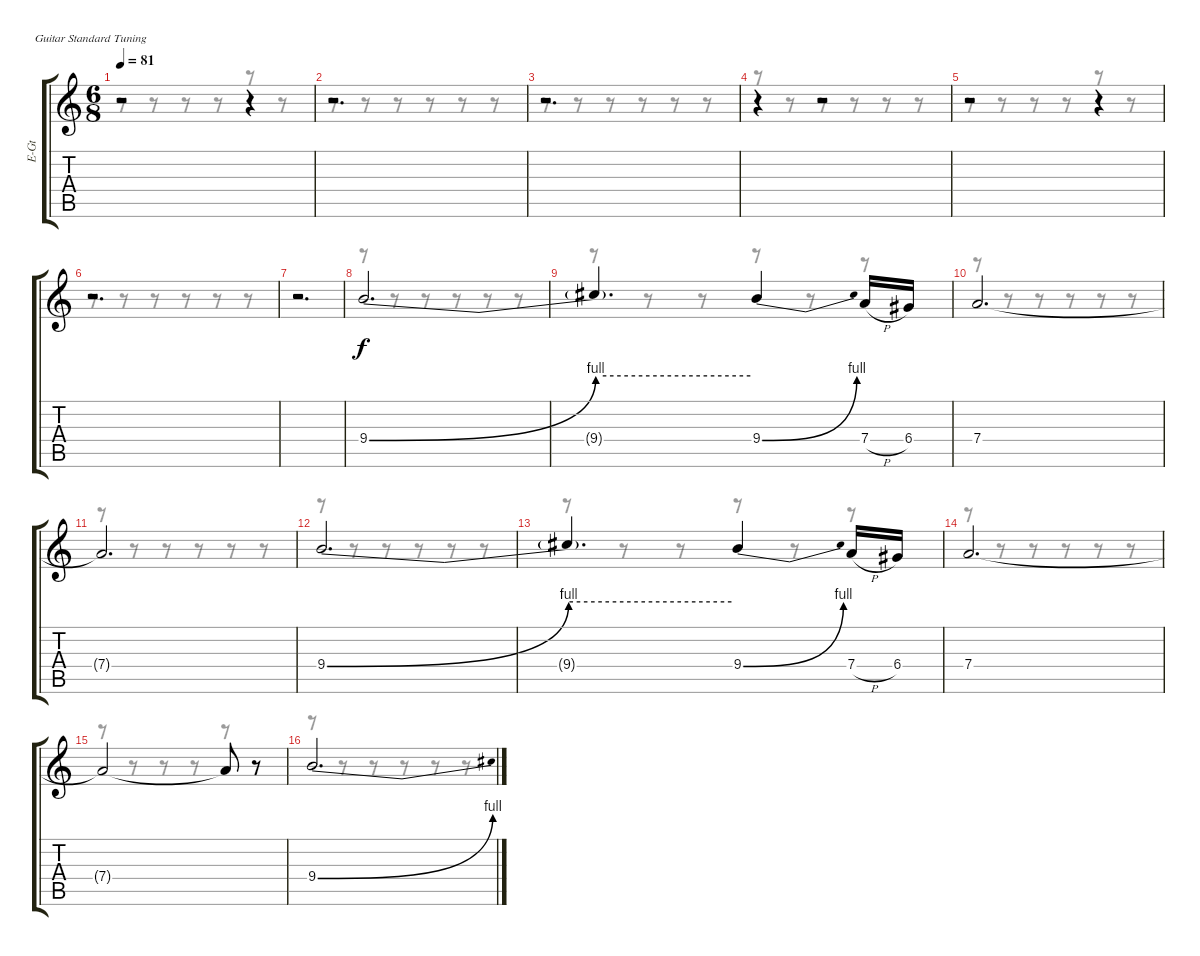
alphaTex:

\bracketExtendMode groupsimilarinstruments
\track ("Kirk Hammett (Lead)" "E-Gt") {instrument distortionguitar}
\staff {score tabs}
\tuning (E4 B3 G3 D3 A2 E2)
\voice
\ts (6 8)
\tempo 81
\clef g2
\ks c
r.2{dy mf} r.4 |
r.2{d} |
r.2{d} |
r.4 r.2 |
r.2 r.4 |
r.2{d} |
r.2{d} |
9.4{be (bend 0 0 60 4)}.2{d dy f} |
9.4{be (hold 0 4 60 4) t}.4{d} 9.4{be (bend 0 0 60 4)}.4 7.4{h}.16 6.4{acc #}.16 |
7.4.2{d} |
7.4{t}.2{d} |
9.4{be (bend 0 0 60 4)}.2{d} |
9.4{be (hold 0 4 60 4) t}.4{d} 9.4{be (bend 0 0 60 4)}.4 7.4{h}.16 6.4{acc #}.16 |
7.4.2{d} |
7.4{t}.2 7.4{t}.8 r.8 |
9.4{be (bend 0 0 60 4)}.2{d}
\voice
\clef g2
\ottava regular
\simile none
\ks c
r.8{dy mf} r.8 r.8 r.8 r.8 r.8 |
r.8 r.8 r.8 r.8 r.8 r.8 |
r.8 r.8 r.8 r.8 r.8 r.8 |
r.8 r.8 r.8 r.8 r.8 r.8 |
r.8 r.8 r.8 r.8 r.8 r.8 |
r.8 r.8 r.8 r.8 r.8 r.8 |
r.2{d} |
r.8 r.8 r.8 r.8 r.8 r.8 |
r.8 r.8 r.8 r.8 r.8 r.8 |
r.8 r.8 r.8 r.8 r.8 r.8 |
r.8 r.8 r.8 r.8 r.8 r.8 |
r.8 r.8 r.8 r.8 r.8 r.8 |
r.8 r.8 r.8 r.8 r.8 r.8 |
r.8 r.8 r.8 r.8 r.8 r.8 |
r.8 r.8 r.8 r.8 r.8 r.8 |
r.8 r.8 r.8 r.8 r.8 r.8
